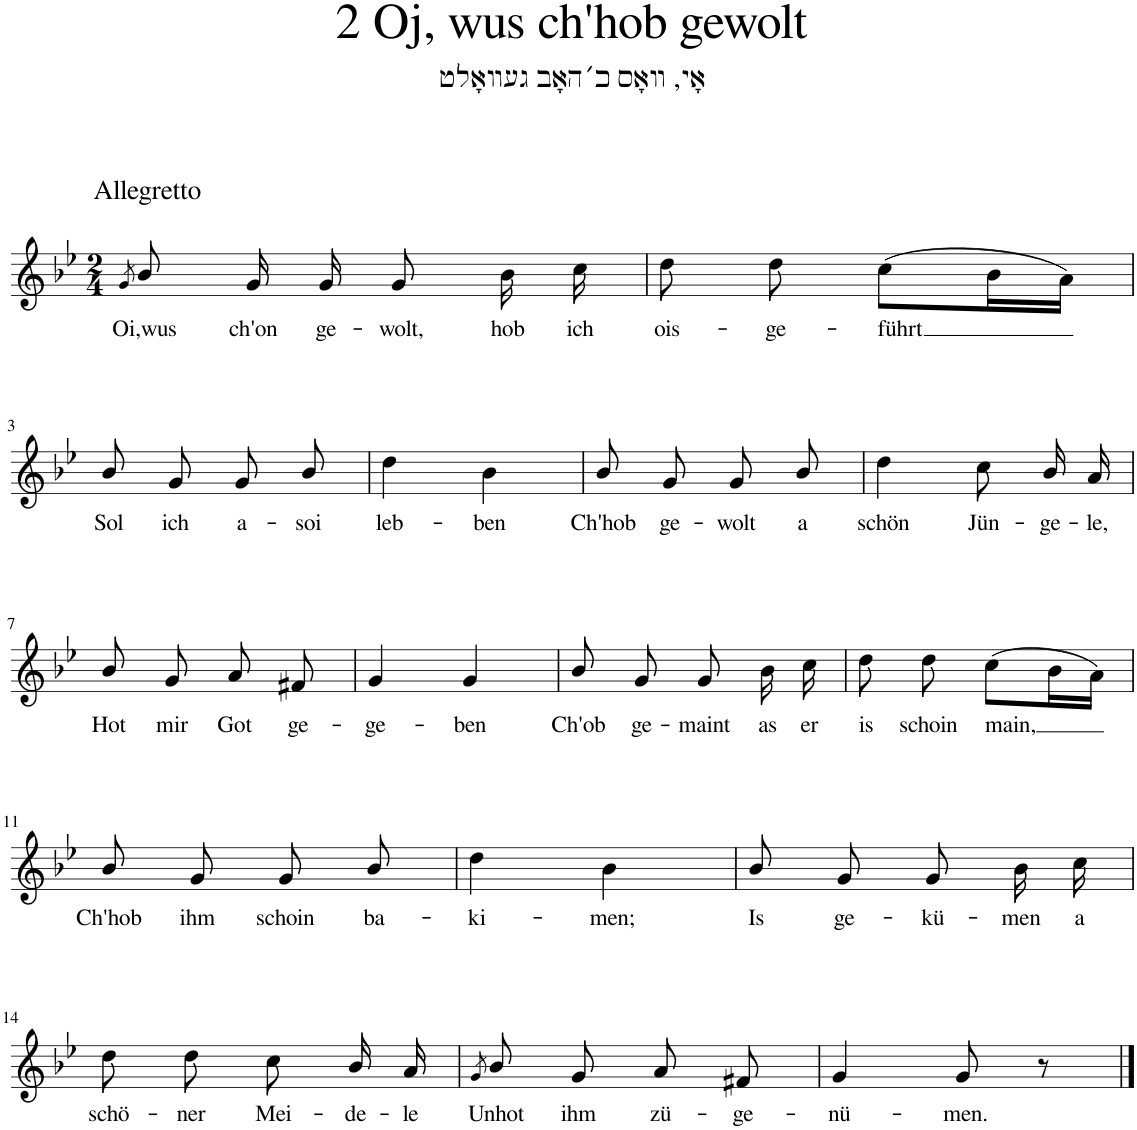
**kern	**text
*part1	*part1
*staff1	*staff1
*I"Piano	*
*I'Pno.	*
*clefG2	*
*k[b-e-]	*
*M2/4	*
=1	=1
8qg/	.
!LO:TX:a:t=Allegretto	!
!	!LO:LY:b
8b-/	Oi,wus
!	!LO:LY:b
16g/	ch'on
!	!LO:LY:b
16g/	ge-
!	!LO:LY:b
8g/	-wolt,
!	!LO:LY:b
16b-\	hob
!	!LO:LY:b
16cc\	ich
=2	=2
!	!LO:LY:b
8dd\	ois-
!	!LO:LY:b
8dd\	-ge-
!	!LO:LY:b
(8cc\L	-führt
16b-\L	.
16a\JJ)	.
!!LO:LB:g=z
=3	=3
!	!LO:LY:b
8b-/	Sol
!	!LO:LY:b
8g/	ich
!	!LO:LY:b
8g/	a-
!	!LO:LY:b
8b-/	-soi
=4	=4
!	!LO:LY:b
4dd\	leb-
!	!LO:LY:b
4b-\	-ben
=5	=5
!	!LO:LY:b
8b-/	Ch'hob
!	!LO:LY:b
8g/	ge-
!	!LO:LY:b
8g/	-wolt
!	!LO:LY:b
8b-/	a
=6	=6
!	!LO:LY:b
4dd\	schön
!	!LO:LY:b
8cc\	Jün-
!	!LO:LY:b
16b-/	-ge-
!	!LO:LY:b
16a/	-le,
!!LO:LB:g=z
=7	=7
!	!LO:LY:b
8b-/	Hot
!	!LO:LY:b
8g/	mir
!	!LO:LY:b
8a/	Got
!	!LO:LY:b
8f#X/	ge-
=8	=8
!	!LO:LY:b
4g/	-ge-
!	!LO:LY:b
4g/	-ben
=9	=9
!	!LO:LY:b
8b-/	Ch'ob
!	!LO:LY:b
8g/	ge-
!	!LO:LY:b
8g/	-maint
!	!LO:LY:b
16b-\	as
!	!LO:LY:b
16cc\	er
=10	=10
!	!LO:LY:b
8dd\	is
!	!LO:LY:b
8dd\	schoin
!	!LO:LY:b
(8cc\L	main,
16b-\L	.
16a\JJ)	.
!!LO:LB:g=z
=11	=11
!	!LO:LY:b
8b-/	Ch'hob
!	!LO:LY:b
8g/	ihm
!	!LO:LY:b
8g/	schoin
!	!LO:LY:b
8b-/	ba-
=12	=12
!	!LO:LY:b
4dd\	-ki-
!	!LO:LY:b
4b-\	-men;
=13	=13
!	!LO:LY:b
8b-/	Is
!	!LO:LY:b
8g/	ge-
!	!LO:LY:b
8g/	-kü-
!	!LO:LY:b
16b-\	-men
!	!LO:LY:b
16cc\	a
!!LO:LB:g=z
=14	=14
!	!LO:LY:b
8dd\	schö-
!	!LO:LY:b
8dd\	-ner
!	!LO:LY:b
8cc\	Mei-
!	!LO:LY:b
16b-/	-de-
!	!LO:LY:b
16a/	-le
=15	=15
8qg/	.
!	!LO:LY:b
8b-/	Unhot
!	!LO:LY:b
8g/	ihm
!	!LO:LY:b
8a/	zü-
!	!LO:LY:b
8f#X/	-ge-
=16	=16
!	!LO:LY:b
4g/	-nü-
!	!LO:LY:b
8g/	-men.
8r	.
==	==
*-	*-
